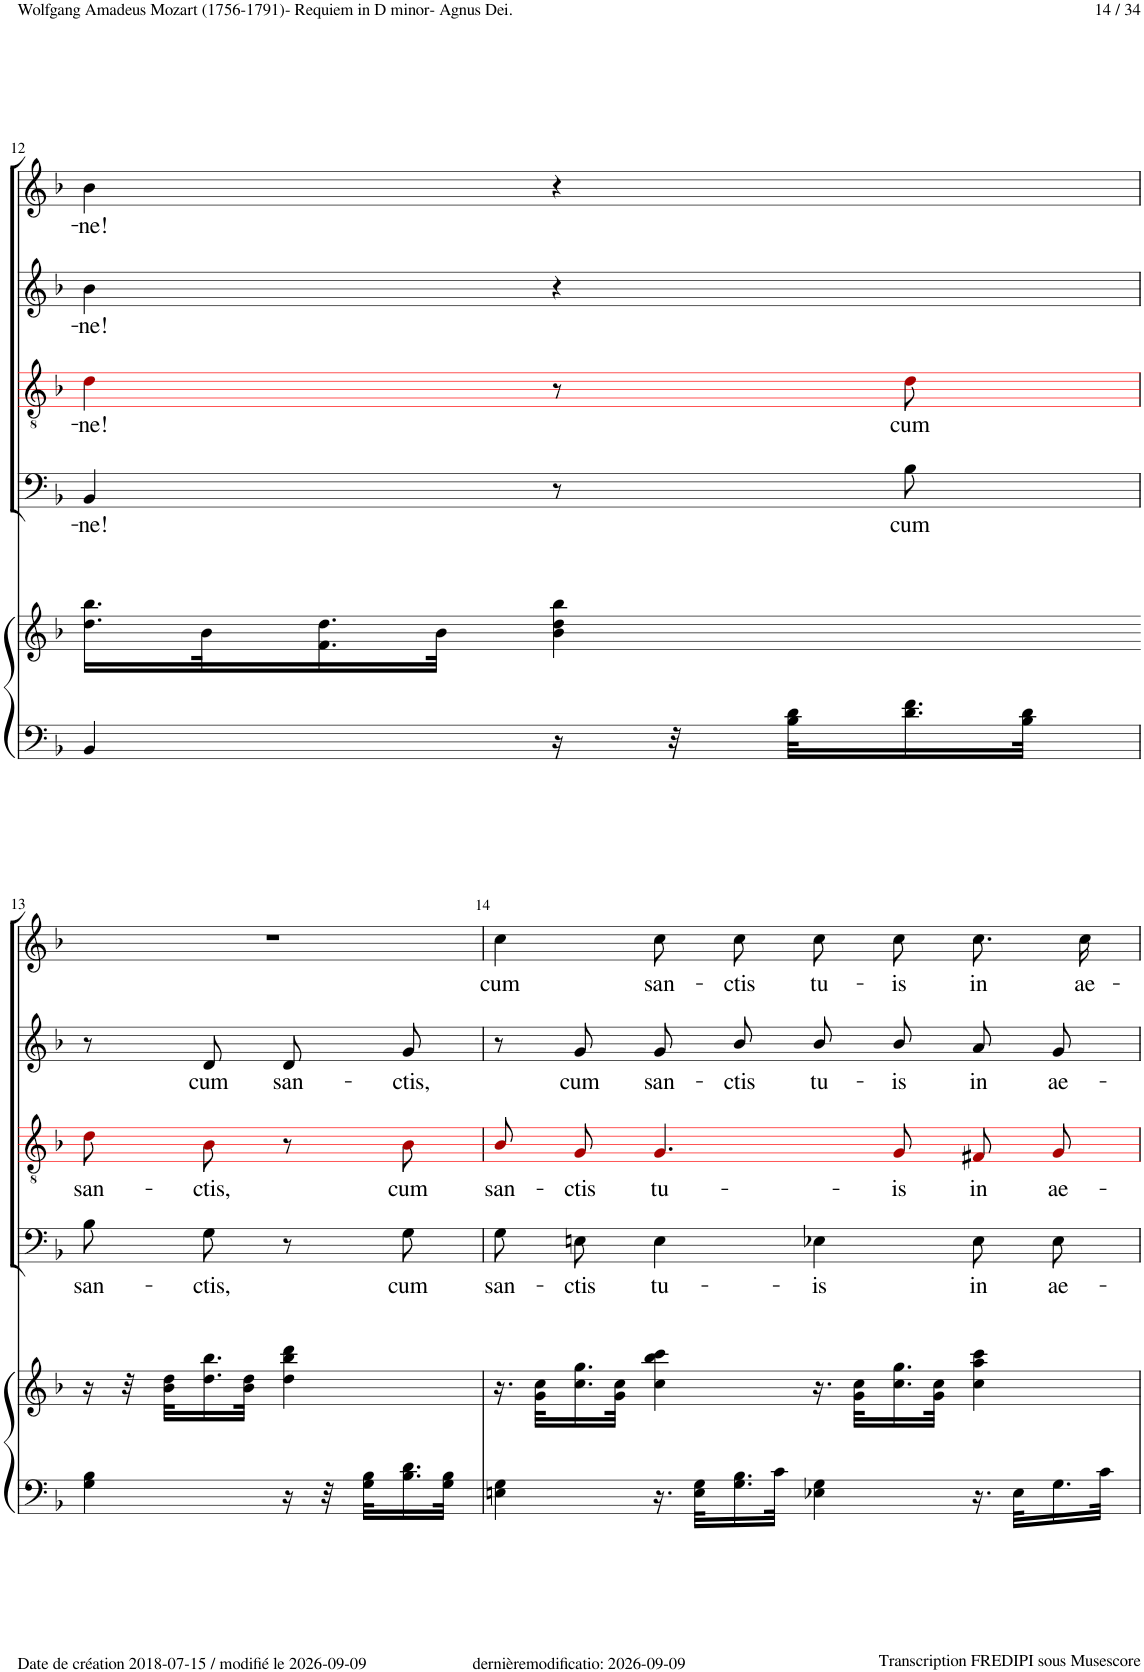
**kern	**kern	**kern	**text	**kern	**text	**kern	**text	**kern	**text
*part5	*part5	*part4	*part4	*part3	*part3	*part2	*part2	*part1	*part1
*staff6	*staff5	*staff4	*staff4	*staff3	*staff3	*staff2	*staff2	*staff1	*staff1
*I"Piano	*	*I"Bass	*	*I"Tenor	*	*I"Alto	*	*I"Soprano	*
*I'Pno	*	*	*	*	*	*	*	*	*
!!LO:PB:g=z
*clefF4	*clefG2	*clefF4	*	*clefGv2	*	*clefG2	*	*clefG2	*
*	*	*	*	*ITrd8c14	*	*	*	*	*
*k[b-]	*k[b-]	*k[b-]	*	*k[b-]	*	*k[b-]	*	*k[b-]	*
*M4/4	*M4/4	*M4/4	*	*M4/4	*	*M4/4	*	*M4/4	*
*met(c)	*met(c)	*met(c)	*	*met(c)	*	*met(c)	*	*met(c)	*
=12	=12	=12	=12	=12	=12	=12	=12	=12	=12
!	!	!	!LO:LY:b	!	!LO:LY:b	!	!LO:LY:b	!	!LO:LY:b
4BB-/	16.dd\ 16.bb-\LL	4BB-!/	ne!	4d!i\	-ne!	4b-!\	-ne!	4b-!\	-ne!
.	32b-\K	.	.	.	.	.	.	.	.
.	16.f\ 16.dd\	.	.	.	.	.	.	.	.
.	32b-\JJk	.	.	.	.	.	.	.	.
16r	4b-\ 4dd\ 4bb-\	8r	.	8r	.	4r	.	4r	.
32r	.	.	.	.	.	.	.	.	.
32B-\ 32d\KLL	.	.	.	.	.	.	.	.	.
!	!	!	!LO:LY:b	!	!LO:LY:b	!	!	!	!
16.d\ 16.f\	.	8B-!\	cum	8d!i\	cum	.	.	.	.
32B-\ 32d\JJk	.	.	.	.	.	.	.	.	.
!!LO:LB:g=z
=13	=13	=13	=13	=13	=13	=13	=13	=13	=13
!	!	!	!LO:LY:b	!	!LO:LY:b	!	!	!	!
4G\ 4B-\	16r	8B-!\L	san-	8d!i\L	san-	8r	.	1r	.
.	32r	.	.	.	.	.	.	.	.
.	32b-\ 32dd\KLL	.	.	.	.	.	.	.	.
!	!	!	!LO:LY:b	!	!LO:LY:b	!	!LO:LY:b	!	!
.	16.dd\ 16.bb-\	8G!\J	-ctis,	8B-!i\J	-ctis,	8d!/	cum	.	.
.	32b-\ 32dd\JJk	.	.	.	.	.	.	.	.
!	!	!	!	!	!	!	!LO:LY:b	!	!
16r	4dd\ 4bb-\ 4ddd\	8r	.	8r	.	8d!/L	san-	.	.
32r	.	.	.	.	.	.	.	.	.
32G\ 32B-\KLL	.	.	.	.	.	.	.	.	.
!	!	!	!LO:LY:b	!	!LO:LY:b	!	!LO:LY:b	!	!
16.B-\ 16.d\	.	8G!\	cum	8B-!i\	cum	8g!/J	-ctis,	.	.
32G\ 32B-\JJk	.	.	.	.	.	.	.	.	.
2ryy	2ryy	2ryy	.	2ryy	.	2ryy	.	.	.
=14	=14	=14	=14	=14	=14	=14	=14	=14	=14
!	!	!	!LO:LY:b	!	!LO:LY:b	!	!	!	!LO:LY:b
4En\ 4G\	16.r	8G!\L	san-	8B-!i/L	san-	8r	.	4cc!\	cum
.	32g\ 32cc\KLL	.	.	.	.	.	.	.	.
!	!	!	!LO:LY:b	!	!LO:LY:b	!	!LO:LY:b	!	!
.	16.cc\ 16.gg\	8En!\J	-ctis	8G!i/J	-ctis	8g!/	cum	.	.
.	32g\ 32cc\JJk	.	.	.	.	.	.	.	.
!	!	!	!LO:LY:b	!	!LO:LY:b	!	!LO:LY:b	!	!LO:LY:b
16.r	4cc\ 4bb-\ 4ccc\	4E!\	tu-	4.G!i/	tu-	8g!/L	san-	8cc!\L	san-
32E\ 32G\KLL	.	.	.	.	.	.	.	.	.
!	!	!	!	!	!	!	!LO:LY:b	!	!LO:LY:b
16.G\ 16.B-\	.	.	.	.	.	8b-!/J	-ctis	8cc!\J	-ctis
32c\JJk	.	.	.	.	.	.	.	.	.
!	!	!	!LO:LY:b	!	!	!	!LO:LY:b	!	!LO:LY:b
4E-X\ 4G\	16.r	4E-X!\	-is	.	.	8b-!/L	tu-	8cc!\L	tu-
.	32g\ 32cc\KLL	.	.	.	.	.	.	.	.
!	!	!	!	!	!LO:LY:b	!	!LO:LY:b	!	!LO:LY:b
.	16.cc\ 16.gg\	.	.	8G!i/	-is	8b-!/J	-is	8cc!\J	-is
.	32g\ 32cc\JJk	.	.	.	.	.	.	.	.
!	!	!	!LO:LY:b	!	!LO:LY:b	!	!LO:LY:b	!	!LO:LY:b
16.r	4cc\ 4aa\ 4ccc\	8E-!\L	in	8F#X!i/L	in	8a!/L	in	8.cc!\L	in
32E-\KLL	.	.	.	.	.	.	.	.	.
!	!	!	!LO:LY:b	!	!LO:LY:b	!	!LO:LY:b	!	!
16.G\	.	8E-!\J	ae-	8G!i/J	ae-	8g!/J	ae-	.	.
!	!	!	!	!	!	!	!	!	!LO:LY:b
.	.	.	.	.	.	.	.	16cc!\Jk	ae-
32c\JJk	.	.	.	.	.	.	.	.	.
=	=	=	=	=	=	=	=	=	=
*-	*-	*-	*-	*-	*-	*-	*-	*-	*-
